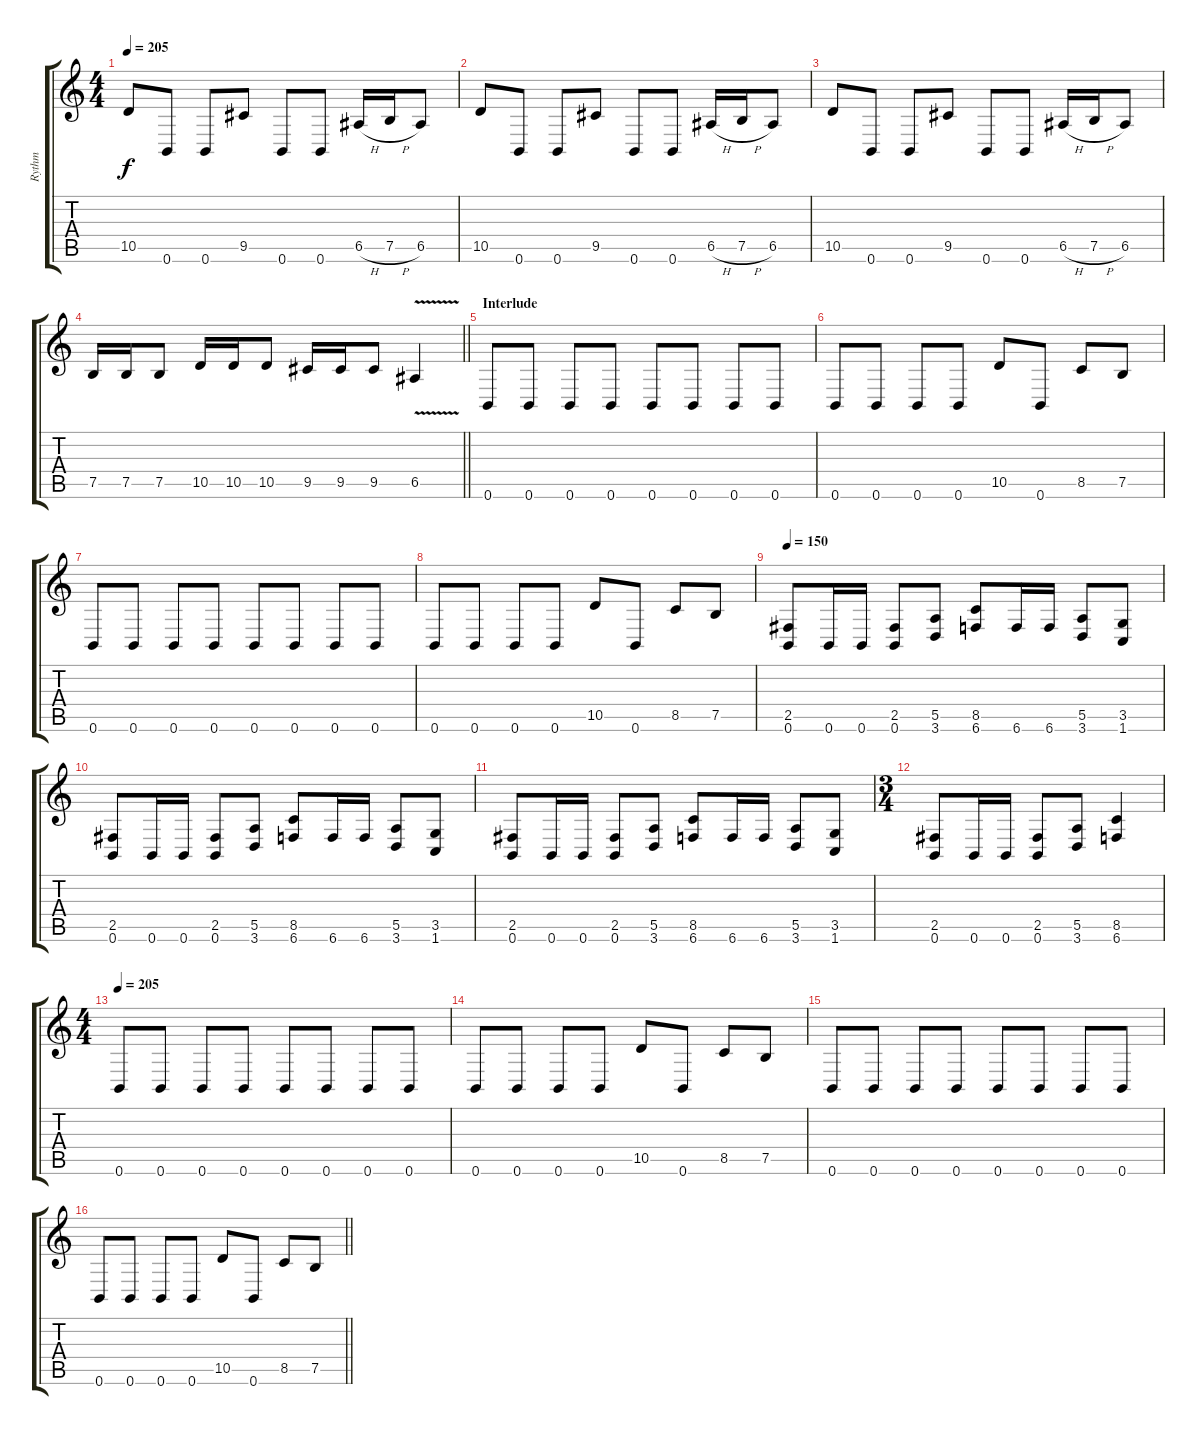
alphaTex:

\track ("Rythm" "Rythm") {instrument distortionguitar}
\staff {score tabs}
\tuning (B3 Gb3 D3 A2 E2 B1) {hide}
\ts (4 4)
\tempo 205
\clef g2
\ks c
10.5.8{dy f} 0.6.8 0.6.8 9.5.8 0.6.8 0.6.8 6.5{h}.16 7.5{h}.16 6.5.8 |
10.5.8 0.6.8 0.6.8 9.5.8 0.6.8 0.6.8 6.5{h}.16 7.5{h}.16 6.5.8 |
10.5.8 0.6.8 0.6.8 9.5.8 0.6.8 0.6.8 6.5{h}.16 7.5{h}.16 6.5.8 |
\barLineRight lightlight
7.5.16 7.5.16 7.5.8 10.5.16 10.5.16 10.5.8 9.5.16 9.5.16 9.5.8 6.5{v}.4 |
\section ("" "Interlude")
0.6.8 0.6.8 0.6.8 0.6.8 0.6.8 0.6.8 0.6.8 0.6.8 |
0.6.8 0.6.8 0.6.8 0.6.8 10.5.8 0.6.8 8.5.8 7.5.8 |
0.6.8 0.6.8 0.6.8 0.6.8 0.6.8 0.6.8 0.6.8 0.6.8 |
0.6.8 0.6.8 0.6.8 0.6.8 10.5.8 0.6.8 8.5.8 7.5.8 |
\tempo 150
(2.5 0.6).8 0.6.16 0.6.16 (2.5 0.6).8 (5.5 3.6).8 (8.5 6.6).8 6.6.16 6.6.16 (5.5 3.6).8 (3.5 1.6).8 |
(2.5 0.6).8 0.6.16 0.6.16 (2.5 0.6).8 (5.5 3.6).8 (8.5 6.6).8 6.6.16 6.6.16 (5.5 3.6).8 (3.5 1.6).8 |
(2.5 0.6).8 0.6.16 0.6.16 (2.5 0.6).8 (5.5 3.6).8 (8.5 6.6).8 6.6.16 6.6.16 (5.5 3.6).8 (3.5 1.6).8 |
\ts (3 4)
(2.5 0.6).8 0.6.16 0.6.16 (2.5 0.6).8 (5.5 3.6).8 (8.5 6.6).4 |
\ts (4 4)
\tempo 205
0.6.8 0.6.8 0.6.8 0.6.8 0.6.8 0.6.8 0.6.8 0.6.8 |
0.6.8 0.6.8 0.6.8 0.6.8 10.5.8 0.6.8 8.5.8 7.5.8 |
0.6.8 0.6.8 0.6.8 0.6.8 0.6.8 0.6.8 0.6.8 0.6.8 |
\barLineRight lightlight
0.6.8 0.6.8 0.6.8 0.6.8 10.5.8 0.6.8 8.5.8 7.5.8
